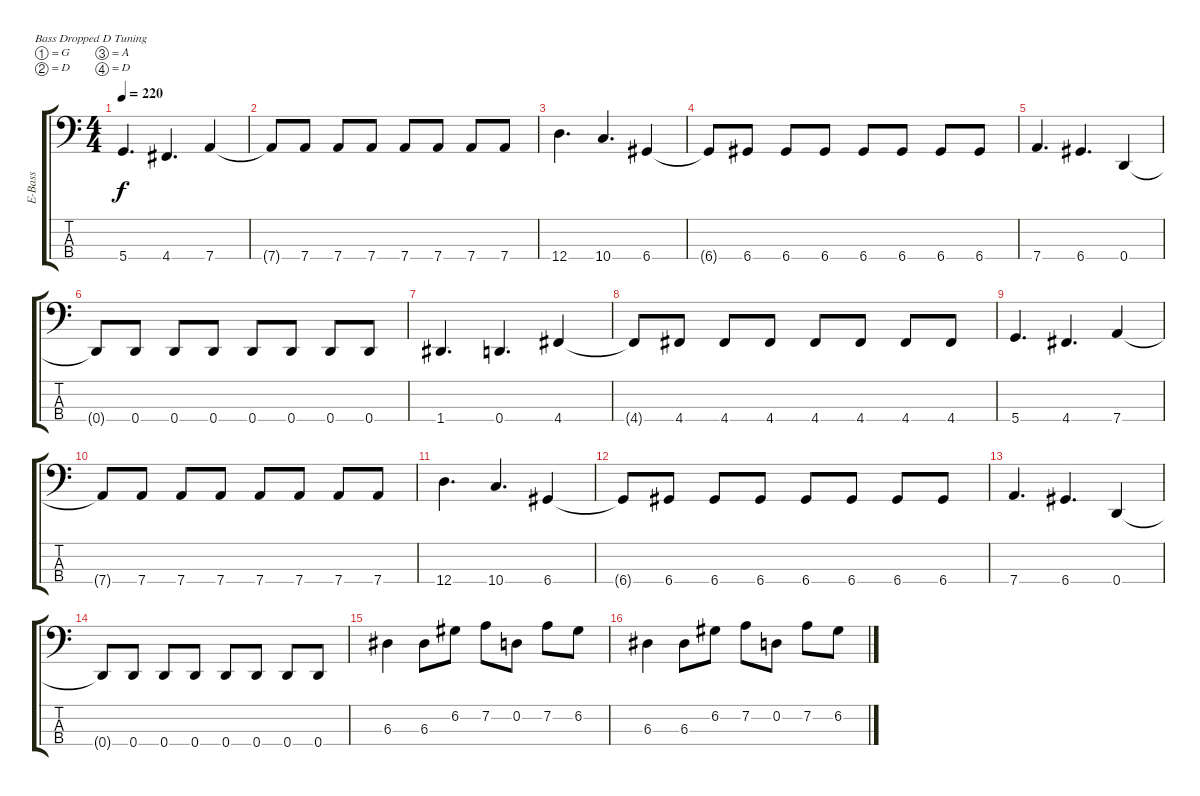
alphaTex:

\bracketExtendMode groupsimilarinstruments
\otherSystemsTrackNameOrientation horizontal
\track ("Bass" "E-Bass") {instrument electricbassfinger}
\staff {score tabs}
\tuning (G2 D2 A1 D1)
\ts (4 4)
\tempo 220
\clef f4
\ks c
5.4.4{d dy f beam Up} 4.4{acc #}.4{d beam Up} 7.4.4{beam Up} |
7.4{t}.8{beam Up} 7.4.8{beam Up} 7.4.8{beam Up} 7.4.8{beam Up} 7.4.8{beam Up} 7.4.8{beam Up} 7.4.8{beam Up} 7.4.8{beam Up} |
12.4.4{d beam Down} 10.4.4{d beam Up} 6.4{acc #}.4{beam Up} |
6.4{t acc #}.8{beam Up} 6.4{acc #}.8{beam Up} 6.4{acc #}.8{beam Up} 6.4{acc #}.8{beam Up} 6.4{acc #}.8{beam Up} 6.4{acc #}.8{beam Up} 6.4{acc #}.8{beam Up} 6.4{acc #}.8{beam Up} |
7.4.4{d beam Up} 6.4{acc #}.4{d beam Up} 0.4.4{beam Up} |
0.4{t}.8{beam Up} 0.4.8{beam Up} 0.4.8{beam Up} 0.4.8{beam Up} 0.4.8{beam Up} 0.4.8{beam Up} 0.4.8{beam Up} 0.4.8{beam Up} |
1.4{acc #}.4{d beam Up} 0.4.4{d beam Up} 4.4{acc #}.4{beam Up} |
4.4{t acc #}.8{beam Up} 4.4{acc #}.8{beam Up} 4.4{acc #}.8{beam Up} 4.4{acc #}.8{beam Up} 4.4{acc #}.8{beam Up} 4.4{acc #}.8{beam Up} 4.4{acc #}.8{beam Up} 4.4{acc #}.8{beam Up} |
5.4.4{d beam Up} 4.4{acc #}.4{d beam Up} 7.4.4{beam Up} |
7.4{t}.8{beam Up} 7.4.8{beam Up} 7.4.8{beam Up} 7.4.8{beam Up} 7.4.8{beam Up} 7.4.8{beam Up} 7.4.8{beam Up} 7.4.8{beam Up} |
12.4.4{d beam Down} 10.4.4{d beam Up} 6.4{acc #}.4{beam Up} |
6.4{t acc #}.8{beam Up} 6.4{acc #}.8{beam Up} 6.4{acc #}.8{beam Up} 6.4{acc #}.8{beam Up} 6.4{acc #}.8{beam Up} 6.4{acc #}.8{beam Up} 6.4{acc #}.8{beam Up} 6.4{acc #}.8{beam Up} |
7.4.4{d beam Up} 6.4{acc #}.4{d beam Up} 0.4.4{beam Up} |
0.4{t}.8{beam Up} 0.4.8{beam Up} 0.4.8{beam Up} 0.4.8{beam Up} 0.4.8{beam Up} 0.4.8{beam Up} 0.4.8{beam Up} 0.4.8{beam Up} |
6.3{acc #}.4{beam Down} 6.3{acc #}.8{beam Down} 6.2{acc #}.8{beam Down} 7.2.8{beam Down} 0.2.8{beam Down} 7.2.8{beam Down} 6.2{acc #}.8{beam Down} |
6.3{acc #}.4{beam Down} 6.3{acc #}.8{beam Down} 6.2{acc #}.8{beam Down} 7.2.8{beam Down} 0.2.8{beam Down} 7.2.8{beam Down} 6.2{acc #}.8{beam Down}
